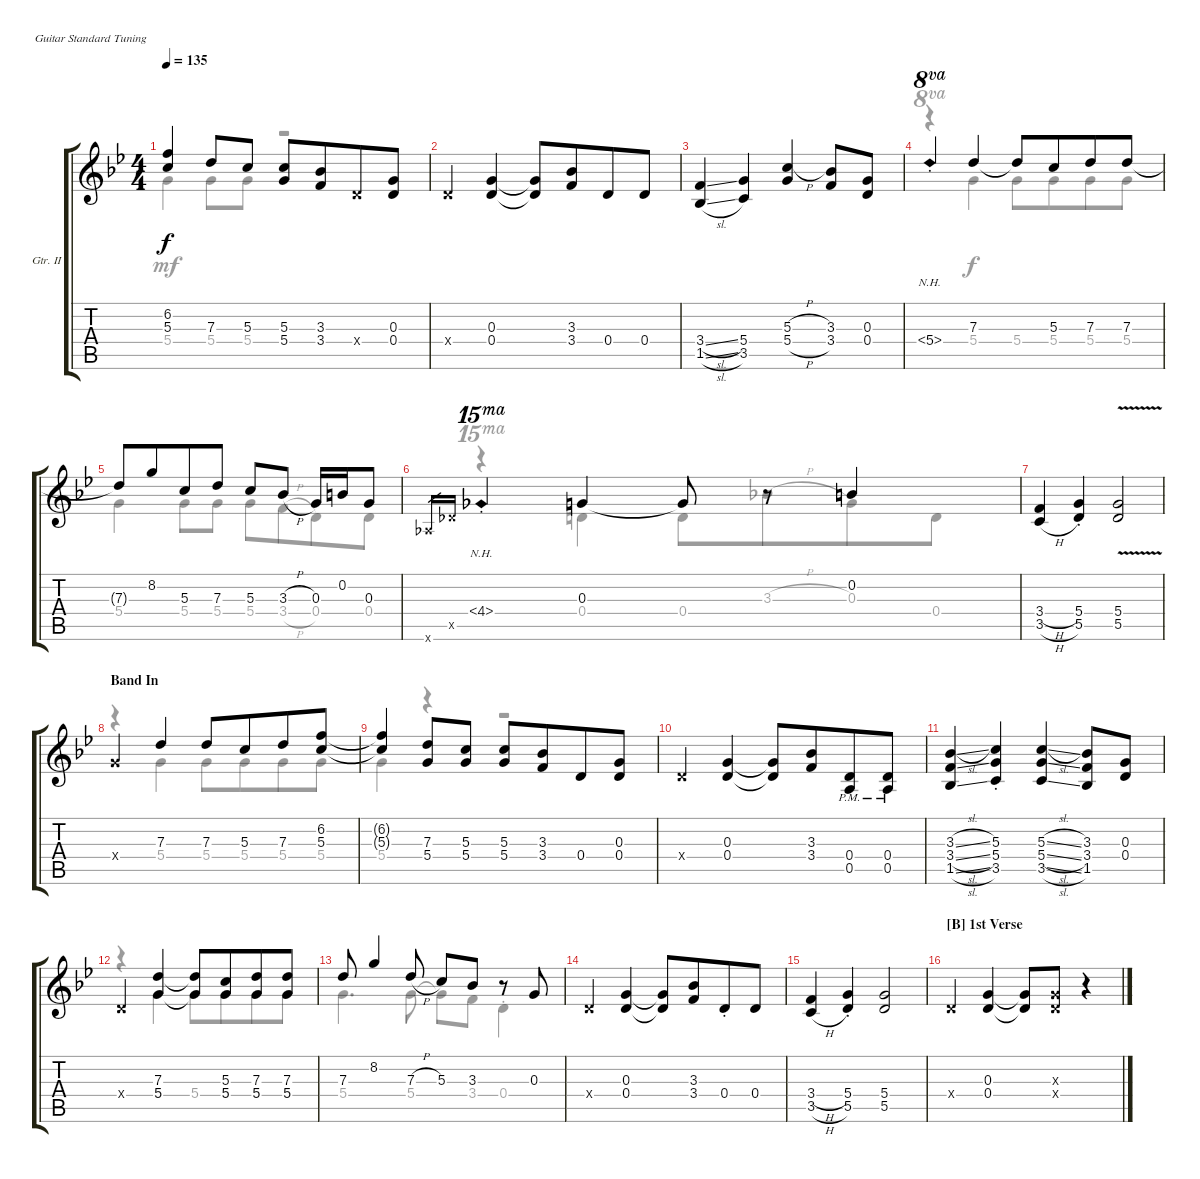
\defaultSystemsLayout 4
\bracketExtendMode groupsimilarinstruments
\firstSystemTrackNameOrientation horizontal
\otherSystemsTrackNameOrientation horizontal
\track ("Guitar II" "Gtr. II") {instrument electricguitarclean}
\staff {score tabs}
\tuning (E4 B3 G3 D3 A2 E2)
\voice
\ts (4 4)
\tempo 135
\clef g2
\scale
0.241702
\ks bb
(5.3{t} 6.2{t}).4{dy f} 7.3.8 5.3.8 (5.3 5.4).8 (3.3 3.4).8{beam merge} 0.4{x}.8 (0.4 0.3).8 |
\scale
0.213345 0.4{x}.4 (0.4 0.3).4 (0.4{t} 0.3{t}).8 (3.3 3.4).8{beam merge} 0.4.8 0.4.8 |
\scale
0.218206 (3.4{sl} 1.5{sl}).4 (3.5 5.4).4 (5.4{h} 5.3{h}).4 (3.3 3.4).8 (0.4 0.3).8 |
\scale
0.326467 5.4{nh st}.4{ot 8va} 7.3.4 7.3{t}.8 5.3.8{beam merge} 7.3.8 7.3.8 |
\scale
0.244403 7.3{t}.8 8.2.8{beam merge} 5.3.8 7.3.8 5.3.8 3.3{h}.8 0.3.16 0.2.16 0.3.8 |
\scale
0.212597 4.6{x}.16{gr} 4.5{x}.16{gr} 4.4{nh st}.4{ot 15ma} 0.3.4 0.3{t}.8 r.8{beam merge} 0.2.4 |
\scale
0.215258 (3.4{h} 3.5{h}).4 (5.5{st} 5.4{st}).4 (5.4{v} 5.5{v}).2 |
\section ("" "Band In")
5.4{x}.4 7.3.4 7.3.8 5.3.8{beam merge} 7.3.8 (6.2 5.3).8 |
(6.2{t} 5.3{t}).4 (7.3 5.4).8 (5.3 5.4).8 (5.3 5.4).8 (3.3 3.4).8{beam merge} 0.4.8 (0.4 0.3).8 |
0.4{x}.4 (0.4 0.3).4 (0.3{t} 0.4{t}).8 (3.4 3.3).8{beam merge} (0.4{pm} 0.5{pm}).8 (0.4{pm} 0.5{pm}).8 |
(1.5{sl} 3.4{sl} 3.3{sl}).4 (5.3{st} 5.4{st} 3.5{st}).4 (3.5{sl} 5.4{sl} 5.3{sl}).4 (3.3 3.4 1.5).8 (0.4 0.3).8 |
0.4{x}.4 (5.4 7.3).4 (7.3{t} 5.4{t}).8 (5.4 5.3).8{beam merge} (5.4 7.3).8 (5.4 7.3).8 |
7.3.8 8.2.4 7.3{h}.8 5.3.8 3.3.8 r.8 0.3.8 |
0.4{x}.4 (0.4 0.3).4 (0.3{t} 0.4{t}).8 (3.3 3.4).8{beam merge} 0.4{st}.8 0.4.8 |
(3.4{h} 3.5{h}).4 (5.5{st} 5.4{st}).4 (5.4 5.5).2 |
\section ("B" "1st Verse")
0.4{x}.4 (0.4 0.3).4 (0.3{t} 0.4{t}).8 (0.4{x} 0.3{x}).8 r.4
\voice
\clef g2
\ottava regular
\simile none
\scale
0.241702
\ks bb
5.4.4{dy mf} 5.4.8 5.4.8 r.2 |
\scale
0.213345 |
\scale
0.218206 |
\scale
0.326467 r.4{ot 8va} 5.4.4{dy f} 5.4.8 5.4.8{beam merge} 5.4.8 5.4.8 |
\scale
0.244403 5.4.4 5.4.8 5.4.8 5.4.8 3.4{h}.8{beam merge} 0.4.8 0.4.8 |
\scale
0.212597 r.4{ot 15ma} 0.4.4 0.4.8 3.3{h}.8{beam merge} 0.3.8 0.4.8 |
\scale
0.215258 |
r.4 5.4.4 5.4.8 5.4.8{beam merge} 5.4.8 5.4.8 |
5.4.4 r.4 r.2 |
|
|
r.4 5.4.4 5.4.8 5.4.8{beam merge} 5.4.8 5.4.8 |
5.4.4{d} 5.4.8 5.4{t}.8 3.4.8 0.4{st}.4 |
|
|
